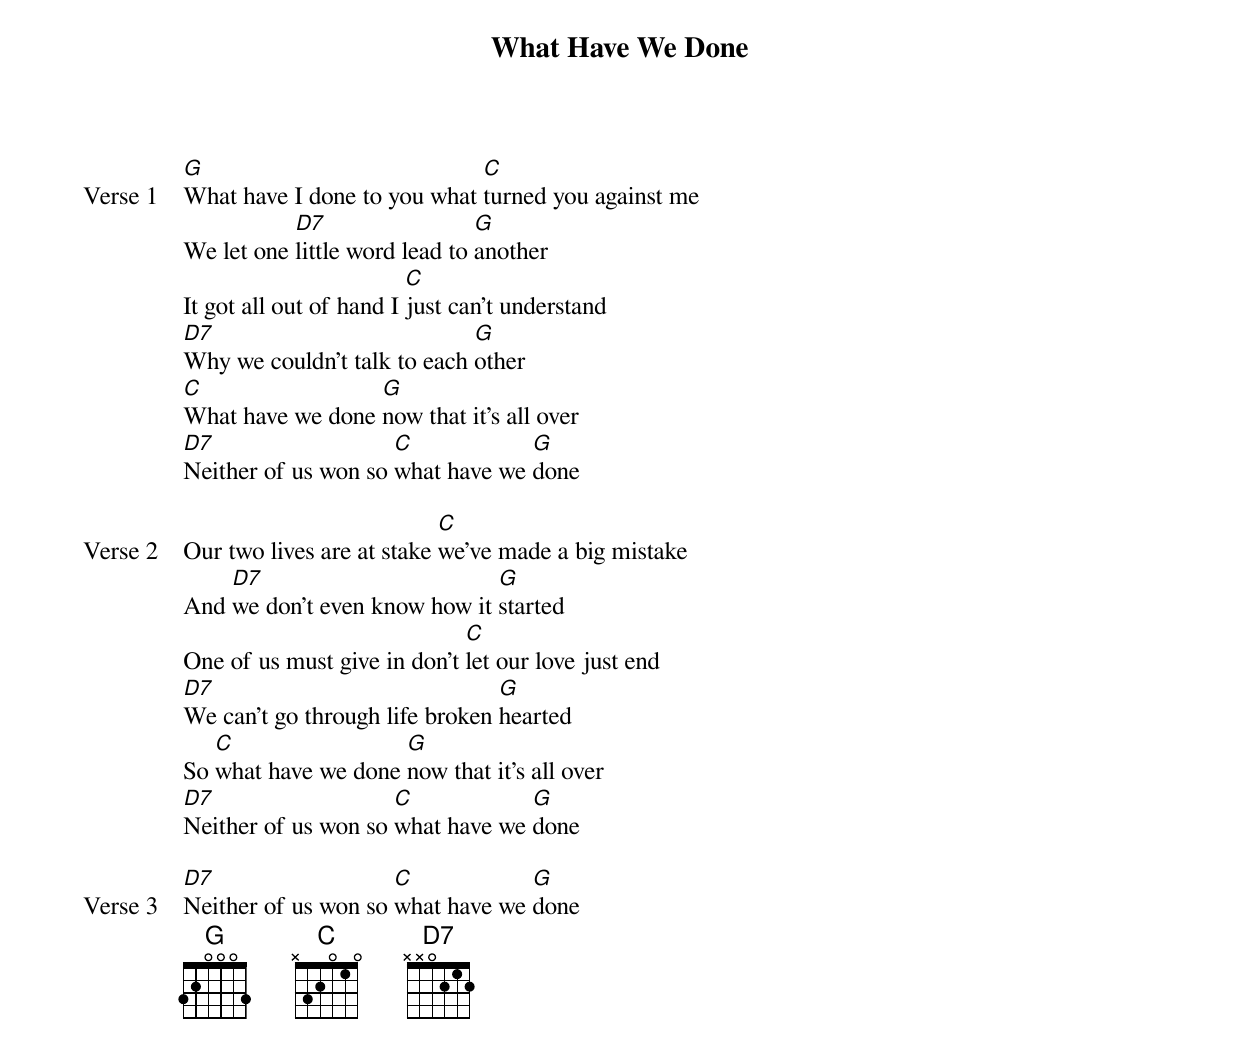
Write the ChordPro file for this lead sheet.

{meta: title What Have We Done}
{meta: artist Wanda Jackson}
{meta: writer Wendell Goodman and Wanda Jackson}

{start_of_verse: Verse 1}
[G]What have I done to you what [C]turned you against me
We let one [D7]little word lead to [G]another
It got all out of hand I [C]just can't understand
[D7]Why we couldn't talk to each [G]other
[C]What have we done [G]now that it's all over
[D7]Neither of us won so [C]what have we [G]done
{end_of_verse}

{start_of_verse: Verse 2}
Our two lives are at stake [C]we've made a big mistake
And [D7]we don't even know how it [G]started
One of us must give in don't [C]let our love just end
[D7]We can't go through life broken [G]hearted
So [C]what have we done [G]now that it's all over
[D7]Neither of us won so [C]what have we [G]done
{end_of_verse}

{start_of_verse: Verse 3}
[D7]Neither of us won so [C]what have we [G]done
{end_of_verse}
